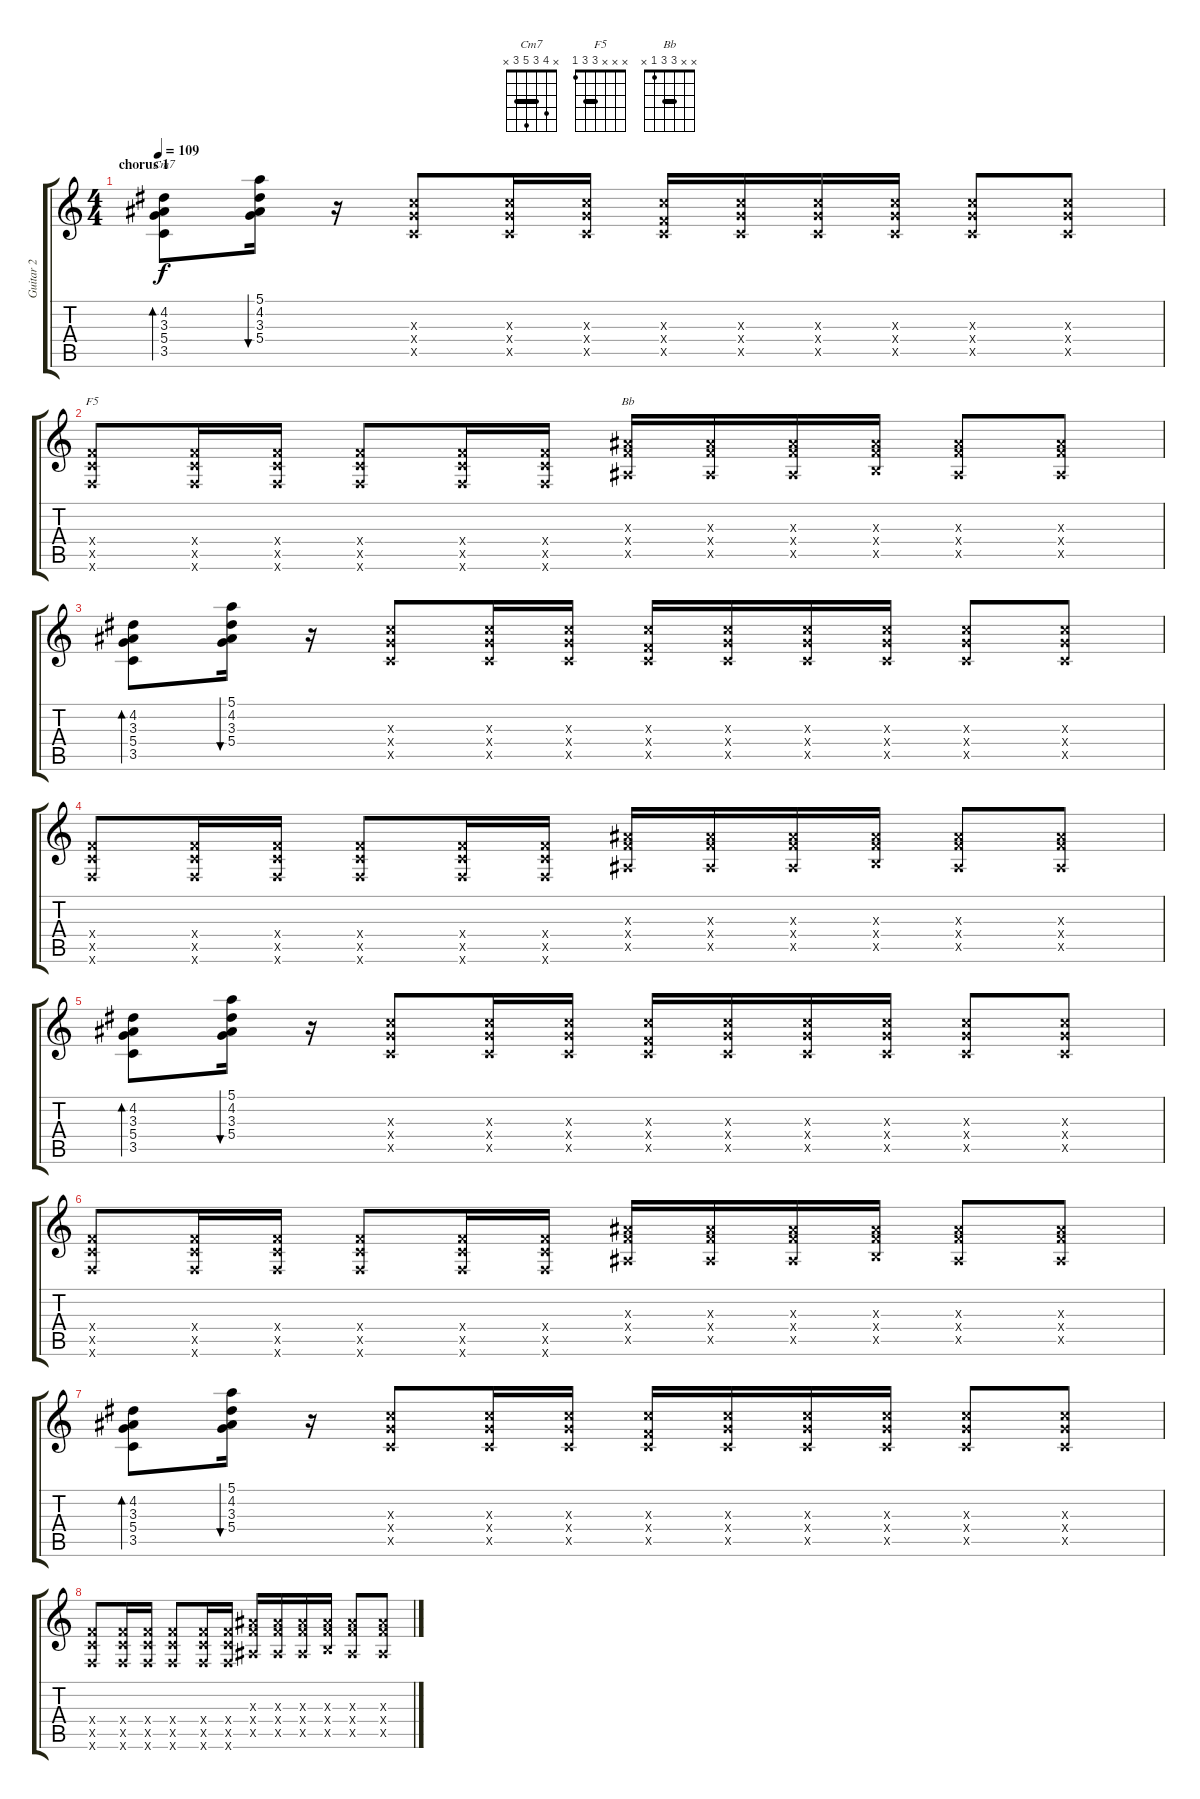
\track ("Guitar 2" "Guitar 2") {instrument overdrivenguitar}
\staff {score tabs}
\tuning (E4 B3 G3 D3 A2 E2) {hide}
\chord ("Cm7" x 4 3 5 3 x) {barre 3}
\chord ("F5" x x x 3 3 1) {barre 3}
\chord ("Bb" x x 3 3 1 x) {barre 3}
\ts (4 4)
\section ("" "chorus 1")
\tempo 109
\clef g2
\ks c
(4.2 3.3 5.4 3.5).8{bd 60 ch "Cm7" dy f} (5.1 4.2 3.3 5.4).16{bu 60} r.16 (5.3{x} 5.4{x} 3.5{x}).8 (5.3{x} 5.4{x} 3.5{x}).16 (5.3{x} 5.4{x} 3.5{x}).16 (5.3{x} 3.4{x} 3.5{x}).16 (5.3{x} 5.4{x} 3.5{x}).16 (5.3{x} 5.4{x} 3.5{x}).16 (5.3{x} 5.4{x} 3.5{x}).16 (5.3{x} 5.4{x} 3.5{x}).8 (5.3{x} 5.4{x} 3.5{x}).8 |
(3.4{x} 3.5{x} 1.6{x}).8{ch "F5"} (3.4{x} 3.5{x} 1.6{x}).16 (3.4{x} 3.5{x} 1.6{x}).16 (3.4{x} 3.5{x} 1.6{x}).8 (3.4{x} 3.5{x} 1.6{x}).16 (3.4{x} 3.5{x} 1.6{x}).16 (3.3{x} 3.4{x} 1.5{x}).16{ch "Bb"} (3.3{x} 3.4{x} 1.5{x}).16 (3.3{x} 3.4{x} 1.5{x}).16 (3.3{x} 3.4{x} 2.5{x}).16 (3.3{x} 3.4{x} 1.5{x}).8 (3.3{x} 3.4{x} 1.5{x}).8 |
(4.2 3.3 5.4 3.5).8{bd 60} (5.1 4.2 3.3 5.4).16{bu 60} r.16 (5.3{x} 5.4{x} 3.5{x}).8 (5.3{x} 5.4{x} 3.5{x}).16 (5.3{x} 5.4{x} 3.5{x}).16 (5.3{x} 3.4{x} 3.5{x}).16 (5.3{x} 5.4{x} 3.5{x}).16 (5.3{x} 5.4{x} 3.5{x}).16 (5.3{x} 5.4{x} 3.5{x}).16 (5.3{x} 5.4{x} 3.5{x}).8 (5.3{x} 5.4{x} 3.5{x}).8 |
(3.4{x} 3.5{x} 1.6{x}).8 (3.4{x} 3.5{x} 1.6{x}).16 (3.4{x} 3.5{x} 1.6{x}).16 (3.4{x} 3.5{x} 1.6{x}).8 (3.4{x} 3.5{x} 1.6{x}).16 (3.4{x} 3.5{x} 1.6{x}).16 (3.3{x} 3.4{x} 1.5{x}).16 (3.3{x} 3.4{x} 1.5{x}).16 (3.3{x} 3.4{x} 1.5{x}).16 (3.3{x} 3.4{x} 2.5{x}).16 (3.3{x} 3.4{x} 1.5{x}).8 (3.3{x} 3.4{x} 1.5{x}).8 |
(4.2 3.3 5.4 3.5).8{bd 60} (5.1 4.2 3.3 5.4).16{bu 60} r.16 (5.3{x} 5.4{x} 3.5{x}).8 (5.3{x} 5.4{x} 3.5{x}).16 (5.3{x} 5.4{x} 3.5{x}).16 (5.3{x} 3.4{x} 3.5{x}).16 (5.3{x} 5.4{x} 3.5{x}).16 (5.3{x} 5.4{x} 3.5{x}).16 (5.3{x} 5.4{x} 3.5{x}).16 (5.3{x} 5.4{x} 3.5{x}).8 (5.3{x} 5.4{x} 3.5{x}).8 |
(3.4{x} 3.5{x} 1.6{x}).8 (3.4{x} 3.5{x} 1.6{x}).16 (3.4{x} 3.5{x} 1.6{x}).16 (3.4{x} 3.5{x} 1.6{x}).8 (3.4{x} 3.5{x} 1.6{x}).16 (3.4{x} 3.5{x} 1.6{x}).16 (3.3{x} 3.4{x} 1.5{x}).16 (3.3{x} 3.4{x} 1.5{x}).16 (3.3{x} 3.4{x} 1.5{x}).16 (3.3{x} 3.4{x} 2.5{x}).16 (3.3{x} 3.4{x} 1.5{x}).8 (3.3{x} 3.4{x} 1.5{x}).8 |
(4.2 3.3 5.4 3.5).8{bd 60} (5.1 4.2 3.3 5.4).16{bu 60} r.16 (5.3{x} 5.4{x} 3.5{x}).8 (5.3{x} 5.4{x} 3.5{x}).16 (5.3{x} 5.4{x} 3.5{x}).16 (5.3{x} 3.4{x} 3.5{x}).16 (5.3{x} 5.4{x} 3.5{x}).16 (5.3{x} 5.4{x} 3.5{x}).16 (5.3{x} 5.4{x} 3.5{x}).16 (5.3{x} 5.4{x} 3.5{x}).8 (5.3{x} 5.4{x} 3.5{x}).8 |
(3.4{x} 3.5{x} 1.6{x}).8 (3.4{x} 3.5{x} 1.6{x}).16 (3.4{x} 3.5{x} 1.6{x}).16 (3.4{x} 3.5{x} 1.6{x}).8 (3.4{x} 3.5{x} 1.6{x}).16 (3.4{x} 3.5{x} 1.6{x}).16 (3.3{x} 3.4{x} 1.5{x}).16 (3.3{x} 3.4{x} 1.5{x}).16 (3.3{x} 3.4{x} 1.5{x}).16 (3.3{x} 3.4{x} 2.5{x}).16 (3.3{x} 3.4{x} 1.5{x}).8 (3.3{x} 3.4{x} 1.5{x}).8
